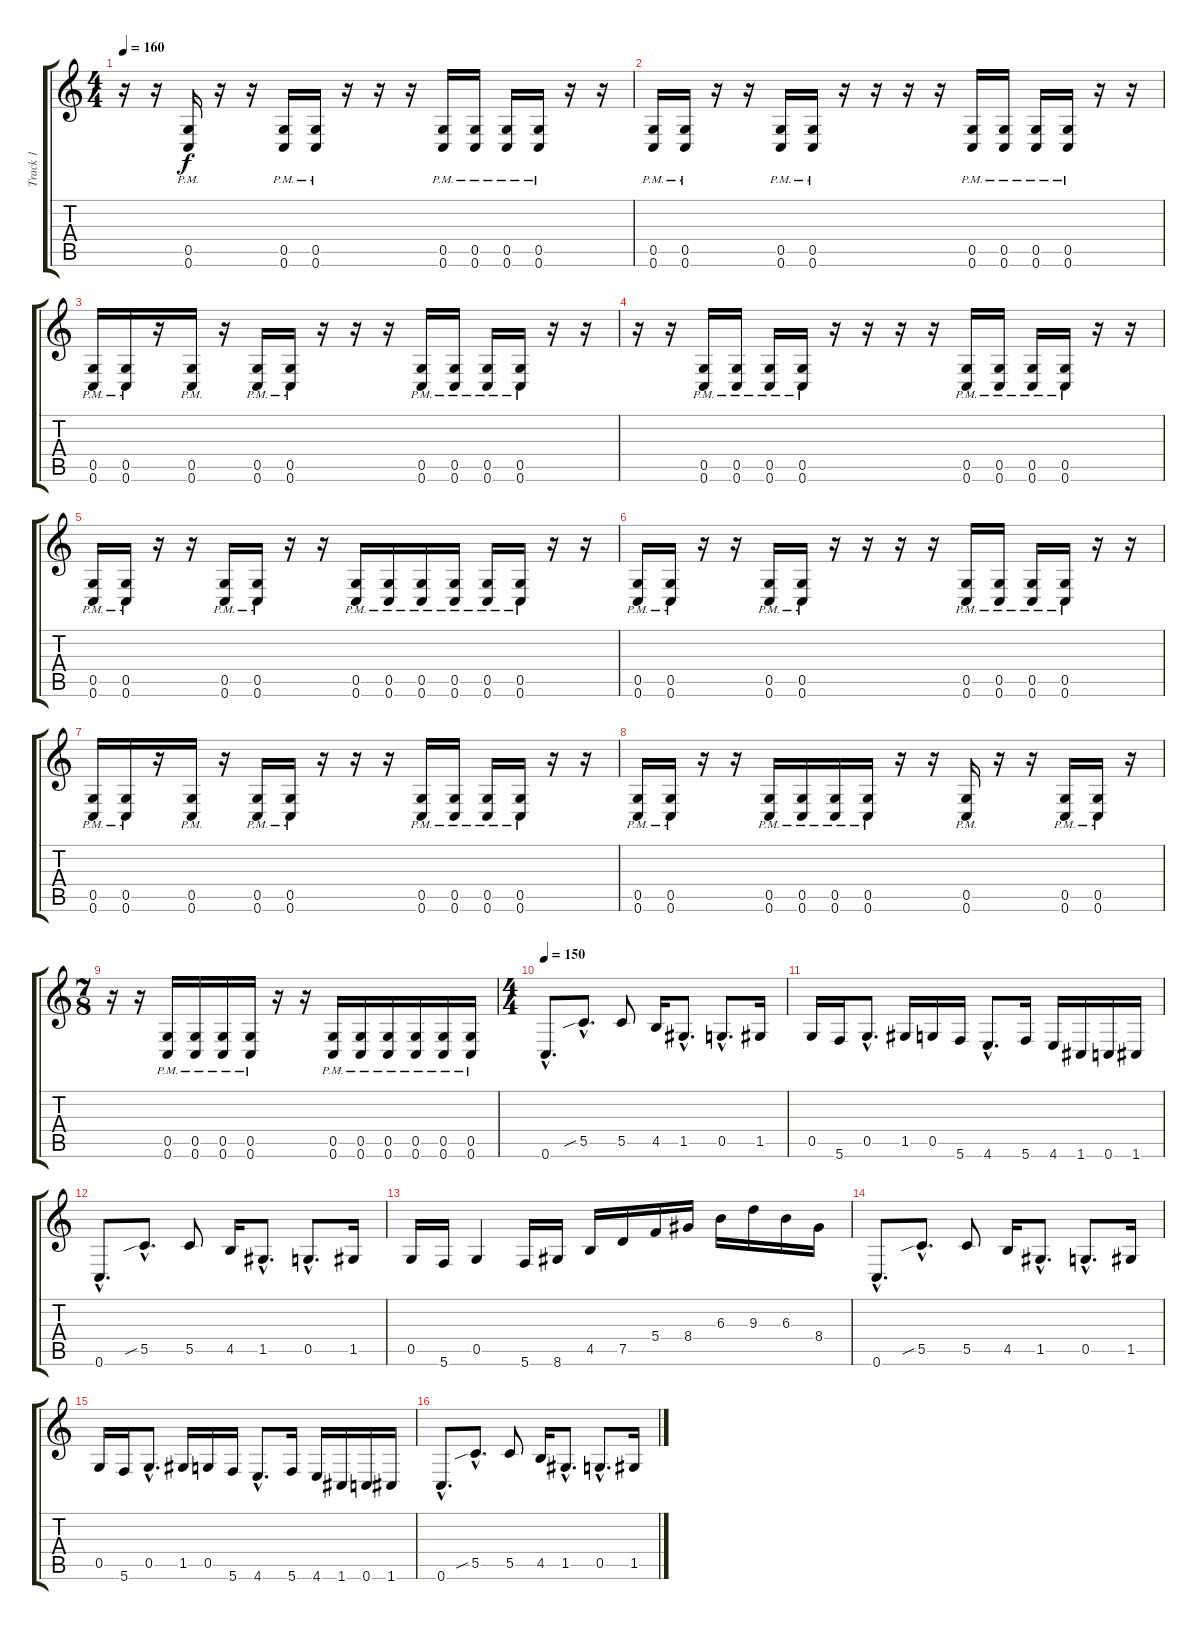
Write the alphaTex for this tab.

\track ("Track 1" "Track 1") {instrument distortionguitar}
\staff {score tabs}
\tuning (D4 A3 F3 C3 G2 C2) {hide}
\ts (4 4)
\tempo 160
\clef g2
\ks c
r.16{dy f} r.16 (0.5{pm} 0.6{pm}).16 r.16 r.16 (0.5{pm} 0.6{pm}).16 (0.5{pm} 0.6{pm}).16 r.16 r.16 r.16 (0.5{pm} 0.6{pm}).16 (0.5{pm} 0.6{pm}).16 (0.5{pm} 0.6{pm}).16 (0.5{pm} 0.6{pm}).16 r.16 r.16 |
(0.5{pm} 0.6{pm}).16 (0.5{pm} 0.6{pm}).16 r.16 r.16 (0.5{pm} 0.6{pm}).16 (0.5{pm} 0.6{pm}).16 r.16 r.16 r.16 r.16 (0.5{pm} 0.6{pm}).16 (0.5{pm} 0.6{pm}).16 (0.5{pm} 0.6{pm}).16 (0.5{pm} 0.6{pm}).16 r.16 r.16 |
(0.5{pm} 0.6{pm}).16 (0.5{pm} 0.6{pm}).16 r.16 (0.5{pm} 0.6{pm}).16 r.16 (0.5{pm} 0.6{pm}).16 (0.5{pm} 0.6{pm}).16 r.16 r.16 r.16 (0.5{pm} 0.6{pm}).16 (0.5{pm} 0.6{pm}).16 (0.5{pm} 0.6{pm}).16 (0.5{pm} 0.6{pm}).16 r.16 r.16 |
r.16 r.16 (0.5{pm} 0.6{pm}).16 (0.5{pm} 0.6{pm}).16 (0.5{pm} 0.6{pm}).16 (0.5{pm} 0.6{pm}).16 r.16 r.16 r.16 r.16 (0.5{pm} 0.6{pm}).16 (0.5{pm} 0.6{pm}).16 (0.5{pm} 0.6{pm}).16 (0.5{pm} 0.6{pm}).16 r.16 r.16 |
(0.5{pm} 0.6{pm}).16 (0.5{pm} 0.6{pm}).16 r.16 r.16 (0.5{pm} 0.6{pm}).16 (0.5{pm} 0.6{pm}).16 r.16 r.16 (0.5{pm} 0.6{pm}).16 (0.5{pm} 0.6{pm}).16 (0.5{pm} 0.6{pm}).16 (0.5{pm} 0.6{pm}).16 (0.5{pm} 0.6{pm}).16 (0.5{pm} 0.6{pm}).16 r.16 r.16 |
(0.5{pm} 0.6{pm}).16 (0.5{pm} 0.6{pm}).16 r.16 r.16 (0.5{pm} 0.6{pm}).16 (0.5{pm} 0.6{pm}).16 r.16 r.16 r.16 r.16 (0.5{pm} 0.6{pm}).16 (0.5{pm} 0.6{pm}).16 (0.5{pm} 0.6{pm}).16 (0.5{pm} 0.6{pm}).16 r.16 r.16 |
(0.5{pm} 0.6{pm}).16 (0.5{pm} 0.6{pm}).16 r.16 (0.5{pm} 0.6{pm}).16 r.16 (0.5{pm} 0.6{pm}).16 (0.5{pm} 0.6{pm}).16 r.16 r.16 r.16 (0.5{pm} 0.6{pm}).16 (0.5{pm} 0.6{pm}).16 (0.5{pm} 0.6{pm}).16 (0.5{pm} 0.6{pm}).16 r.16 r.16 |
(0.5{pm} 0.6{pm}).16 (0.5{pm} 0.6{pm}).16 r.16 r.16 (0.5{pm} 0.6{pm}).16 (0.5{pm} 0.6{pm}).16 (0.5{pm} 0.6{pm}).16 (0.5{pm} 0.6{pm}).16 r.16 r.16 (0.5{pm} 0.6{pm}).16 r.16 r.16 (0.5{pm} 0.6{pm}).16 (0.5{pm} 0.6{pm}).16 r.16 |
\ts (7 8)
r.16 r.16 (0.5{pm} 0.6{pm}).16 (0.5{pm} 0.6{pm}).16 (0.5{pm} 0.6{pm}).16 (0.5{pm} 0.6{pm}).16 r.16 r.16 (0.5{pm} 0.6{pm}).16 (0.5{pm} 0.6{pm}).16 (0.5{pm} 0.6{pm}).16 (0.5{pm} 0.6{pm}).16 (0.5{pm} 0.6{pm}).16 (0.5{pm} 0.6{pm}).16 |
\ts (4 4)
\tempo 150
0.6{hac}.8{d} 5.5{sib hac}.8{d} 5.5.8 4.5.16 1.5{hac}.8{d} 0.5{hac}.8{d} 1.5.16 |
0.5.16 5.6.16 0.5{hac}.8{d} 1.5.16 0.5.16 5.6.16 4.6{hac}.8{d} 5.6.16 4.6.16 1.6.16 0.6.16 1.6.16 |
0.6{hac}.8{d} 5.5{sib hac}.8{d} 5.5.8 4.5.16 1.5{hac}.8{d} 0.5{hac}.8{d} 1.5.16 |
0.5.16 5.6.16 0.5.4 5.6.16 8.6.16 4.5.16 7.5.16 5.4.16 8.4.16 6.3.16 9.3.16 6.3.16 8.4.16 |
0.6{hac}.8{d} 5.5{sib hac}.8{d} 5.5.8 4.5.16 1.5{hac}.8{d} 0.5{hac}.8{d} 1.5.16 |
0.5.16 5.6.16 0.5{hac}.8{d} 1.5.16 0.5.16 5.6.16 4.6{hac}.8{d} 5.6.16 4.6.16 1.6.16 0.6.16 1.6.16 |
0.6{hac}.8{d} 5.5{sib hac}.8{d} 5.5.8 4.5.16 1.5{hac}.8{d} 0.5{hac}.8{d} 1.5.16
